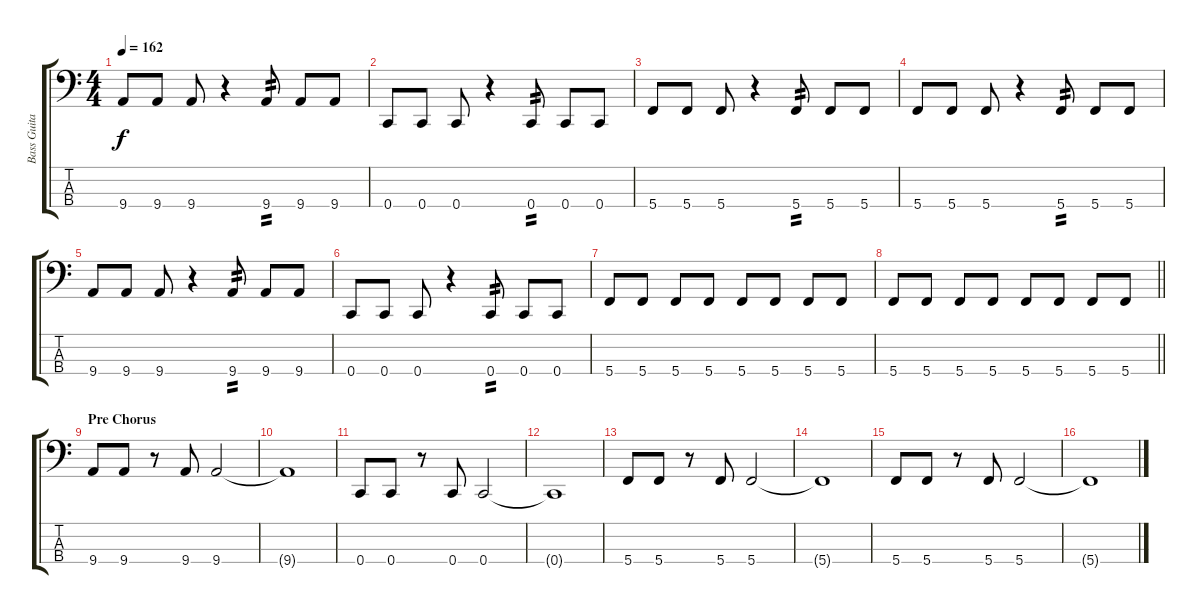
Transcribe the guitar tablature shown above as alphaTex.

\track ("Bass Guitar" "Bass Guita") {instrument electricbasspick}
\staff {score tabs}
\tuning (F2 C2 G1 C1) {hide}
\ts (4 4)
\tempo 162
\clef f4
\ks c
9.4.8{dy f} 9.4.8 9.4.8 r.4 9.4.8{tp 2} 9.4.8 9.4.8 |
0.4.8 0.4.8 0.4.8 r.4 0.4.8{tp 2} 0.4.8 0.4.8 |
5.4.8 5.4.8 5.4.8 r.4 5.4.8{tp 2} 5.4.8 5.4.8 |
5.4.8 5.4.8 5.4.8 r.4 5.4.8{tp 2} 5.4.8 5.4.8 |
9.4.8 9.4.8 9.4.8 r.4 9.4.8{tp 2} 9.4.8 9.4.8 |
0.4.8 0.4.8 0.4.8 r.4 0.4.8{tp 2} 0.4.8 0.4.8 |
5.4.8 5.4.8 5.4.8 5.4.8 5.4.8 5.4.8 5.4.8 5.4.8 |
\barLineRight lightlight
5.4.8 5.4.8 5.4.8 5.4.8 5.4.8 5.4.8 5.4.8 5.4.8 |
\section ("" "Pre Chorus")
9.4.8 9.4.8 r.8 9.4.8 9.4.2 |
9.4{t}.1 |
0.4.8 0.4.8 r.8 0.4.8 0.4.2 |
0.4{t}.1 |
5.4.8 5.4.8 r.8 5.4.8 5.4.2 |
5.4{t}.1 |
5.4.8 5.4.8 r.8 5.4.8 5.4.2 |
5.4{t}.1
